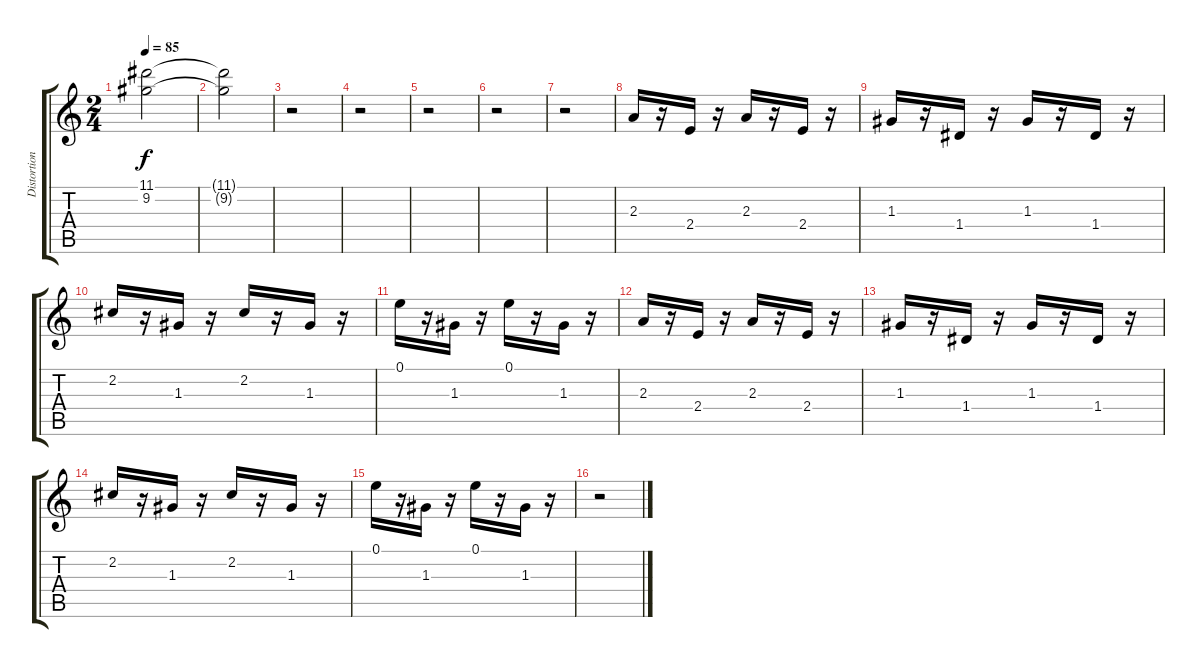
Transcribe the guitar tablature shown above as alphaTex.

\track ("Distortion" "Distortion") {instrument overdrivenguitar}
\staff {score tabs}
\tuning (E4 B3 G3 D3 A2 E2) {hide}
\ts (2 4)
\tempo 85
\clef g2
\ks c
(11.1 9.2).2{dy f instrument overdrivenguitar} |
(11.1{t} 9.2{t}).2 |
r.2 |
r.2 |
r.2 |
r.2 |
r.2 |
2.3.16{volume 16} r.16 2.4.16 r.16 2.3.16 r.16 2.4.16 r.16 |
1.3.16 r.16 1.4.16 r.16 1.3.16 r.16 1.4.16 r.16 |
2.2.16 r.16 1.3.16 r.16 2.2.16 r.16 1.3.16 r.16 |
0.1.16 r.16 1.3.16 r.16 0.1.16 r.16 1.3.16 r.16 |
2.3.16 r.16 2.4.16 r.16 2.3.16 r.16 2.4.16 r.16 |
1.3.16 r.16 1.4.16 r.16 1.3.16 r.16 1.4.16 r.16 |
2.2.16 r.16 1.3.16 r.16 2.2.16 r.16 1.3.16 r.16 |
0.1.16 r.16 1.3.16 r.16 0.1.16 r.16 1.3.16 r.16 |
r.2
